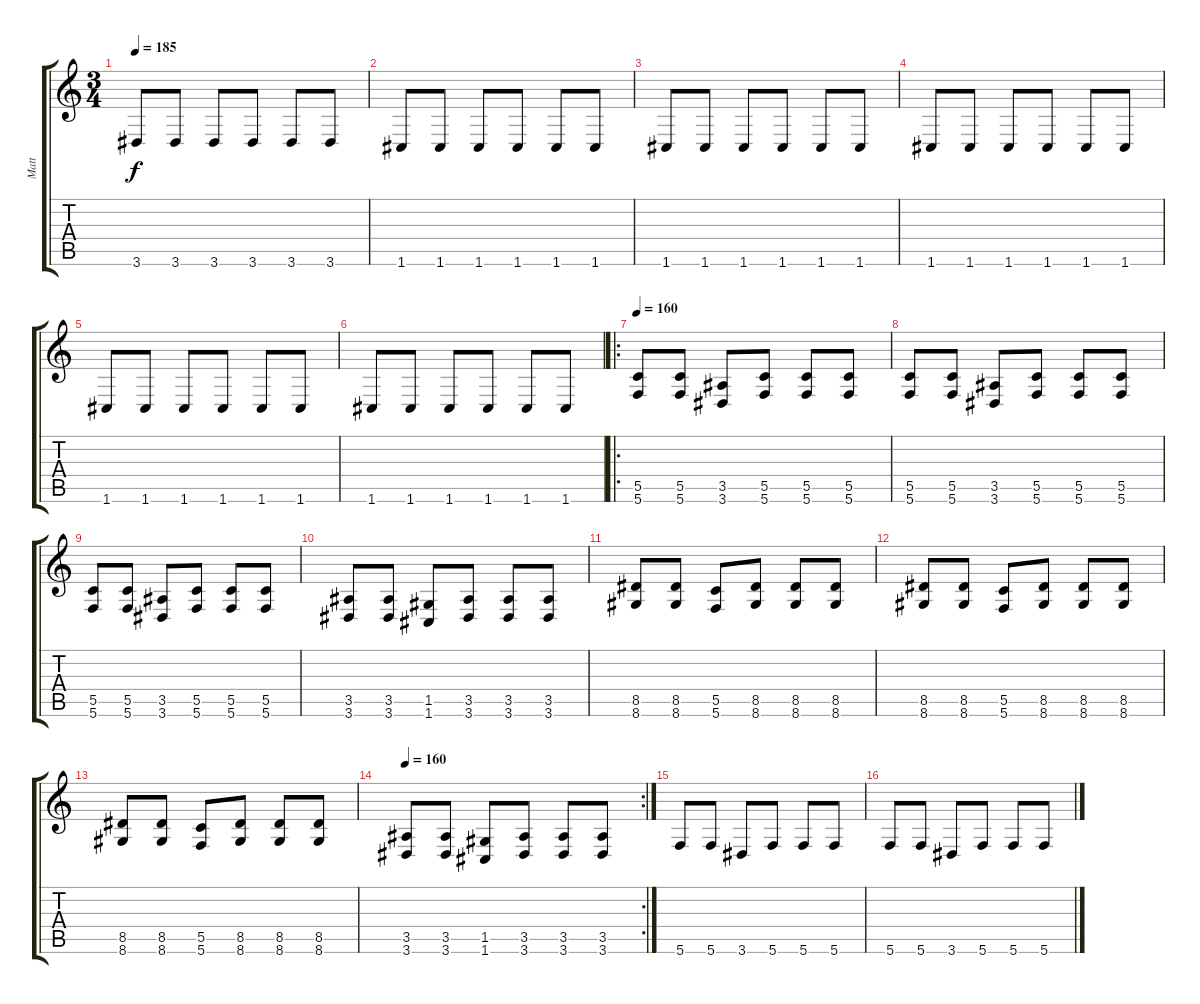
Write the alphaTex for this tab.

\track ("Matt" "Matt") {instrument distortionguitar}
\staff {score tabs}
\tuning (D4 A3 F3 C3 G2 C2) {hide}
\ts (3 4)
\tempo 185
\clef g2
\ks c
3.6.8{dy f} 3.6.8 3.6.8 3.6.8 3.6.8 3.6.8 |
1.6.8 1.6.8 1.6.8 1.6.8 1.6.8 1.6.8 |
1.6.8 1.6.8 1.6.8 1.6.8 1.6.8 1.6.8 |
1.6.8 1.6.8 1.6.8 1.6.8 1.6.8 1.6.8 |
1.6.8 1.6.8 1.6.8 1.6.8 1.6.8 1.6.8 |
1.6.8 1.6.8 1.6.8 1.6.8 1.6.8 1.6.8 |
\ro
\tempo 160
(5.5 5.6).8 (5.5 5.6).8 (3.5 3.6).8 (5.5 5.6).8 (5.5 5.6).8 (5.5 5.6).8 |
(5.5 5.6).8 (5.5 5.6).8 (3.5 3.6).8 (5.5 5.6).8 (5.5 5.6).8 (5.5 5.6).8 |
(5.5 5.6).8 (5.5 5.6).8 (3.5 3.6).8 (5.5 5.6).8 (5.5 5.6).8 (5.5 5.6).8 |
(3.5 3.6).8 (3.5 3.6).8 (1.5 1.6).8 (3.5 3.6).8 (3.5 3.6).8 (3.5 3.6).8 |
(8.5 8.6).8 (8.5 8.6).8 (5.5 5.6).8 (8.5 8.6).8 (8.5 8.6).8 (8.5 8.6).8 |
(8.5 8.6).8 (8.5 8.6).8 (5.5 5.6).8 (8.5 8.6).8 (8.5 8.6).8 (8.5 8.6).8 |
(8.5 8.6).8 (8.5 8.6).8 (5.5 5.6).8 (8.5 8.6).8 (8.5 8.6).8 (8.5 8.6).8 |
\rc 2
\tempo 160
(3.5 3.6).8 (3.5 3.6).8 (1.5 1.6).8 (3.5 3.6).8 (3.5 3.6).8 (3.5 3.6).8 |
5.6.8 5.6.8 3.6.8 5.6.8 5.6.8 5.6.8 |
5.6.8 5.6.8 3.6.8 5.6.8 5.6.8 5.6.8
